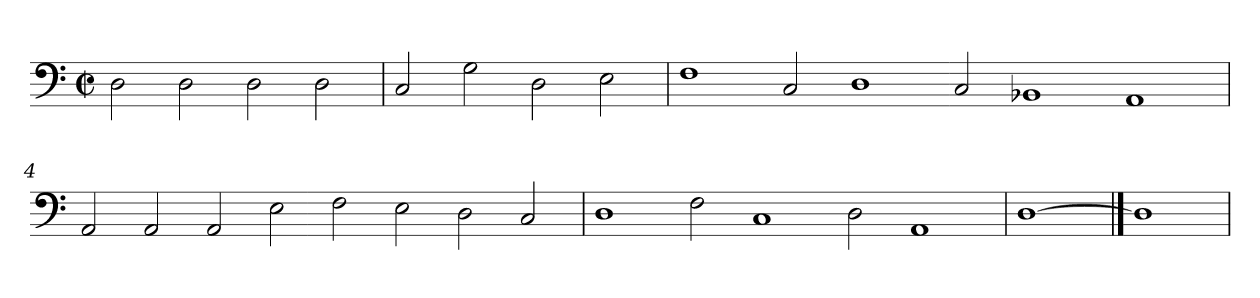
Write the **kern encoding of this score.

**kern
*part1
*staff1
*clefF4
*k[]
*M2/2
*met(c|)
=1
2D\
2D\
2D\
2D\
=2
2C/
2G\
2D\
2E\
=3
1F
2C/
1D
2C/
1BB-X
1AA
=4
2AA/
2AA/
2AA/
2E\
2F\
2E\
2D\
2C/
=5
1D
2F\
1C
2D\
1AA
=6
[1D
==7
1D]
=
*-
